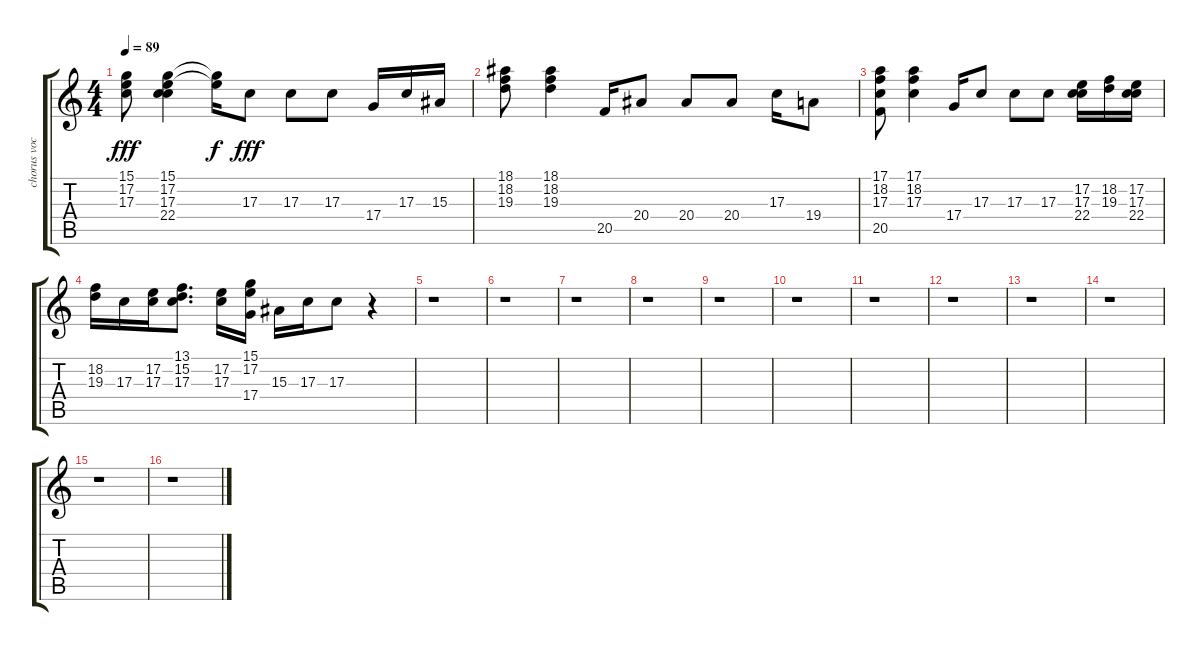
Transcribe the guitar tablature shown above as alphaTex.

\track ("chorus vocals" "chorus voc") {instrument synthvoice}
\staff {score tabs}
\tuning (E4 B3 G3 D3 A2 E2) {hide}
\ts (4 4)
\tempo 89
\clef g2
\ks c
(15.1 17.2 17.3).8{dy fff} (15.1 17.2 17.3 22.4).4 (15.1{t} 17.2{t}).16{dy f} 17.3.8{dy fff} 17.3.8 17.3.8 17.4.16 17.3.16 15.3.16 |
(18.1 18.2 19.3).8 (18.1 18.2 19.3).4 20.5.16 20.4.8 20.4.8 20.4.8 17.3.16 19.4.8 |
(17.1 18.2 17.3 20.5).8 (17.1 18.2 17.3).4 17.4.16 17.3.8 17.3.8 17.3.8 (17.2 17.3 22.4).16 (18.2 19.3).16 (17.2 17.3 22.4).16 |
(18.2 19.3).16 17.3.16 (17.2 17.3).16 (13.1 15.2 17.3).8{d} (17.2 17.3).16 (15.1 17.2 17.4).16 15.3.16 17.3.16 17.3.8 r.4 |
r.1 |
r.1 |
r.1 |
r.1 |
r.1 |
r.1 |
r.1 |
r.1 |
r.1 |
r.1 |
r.1 |
r.1
